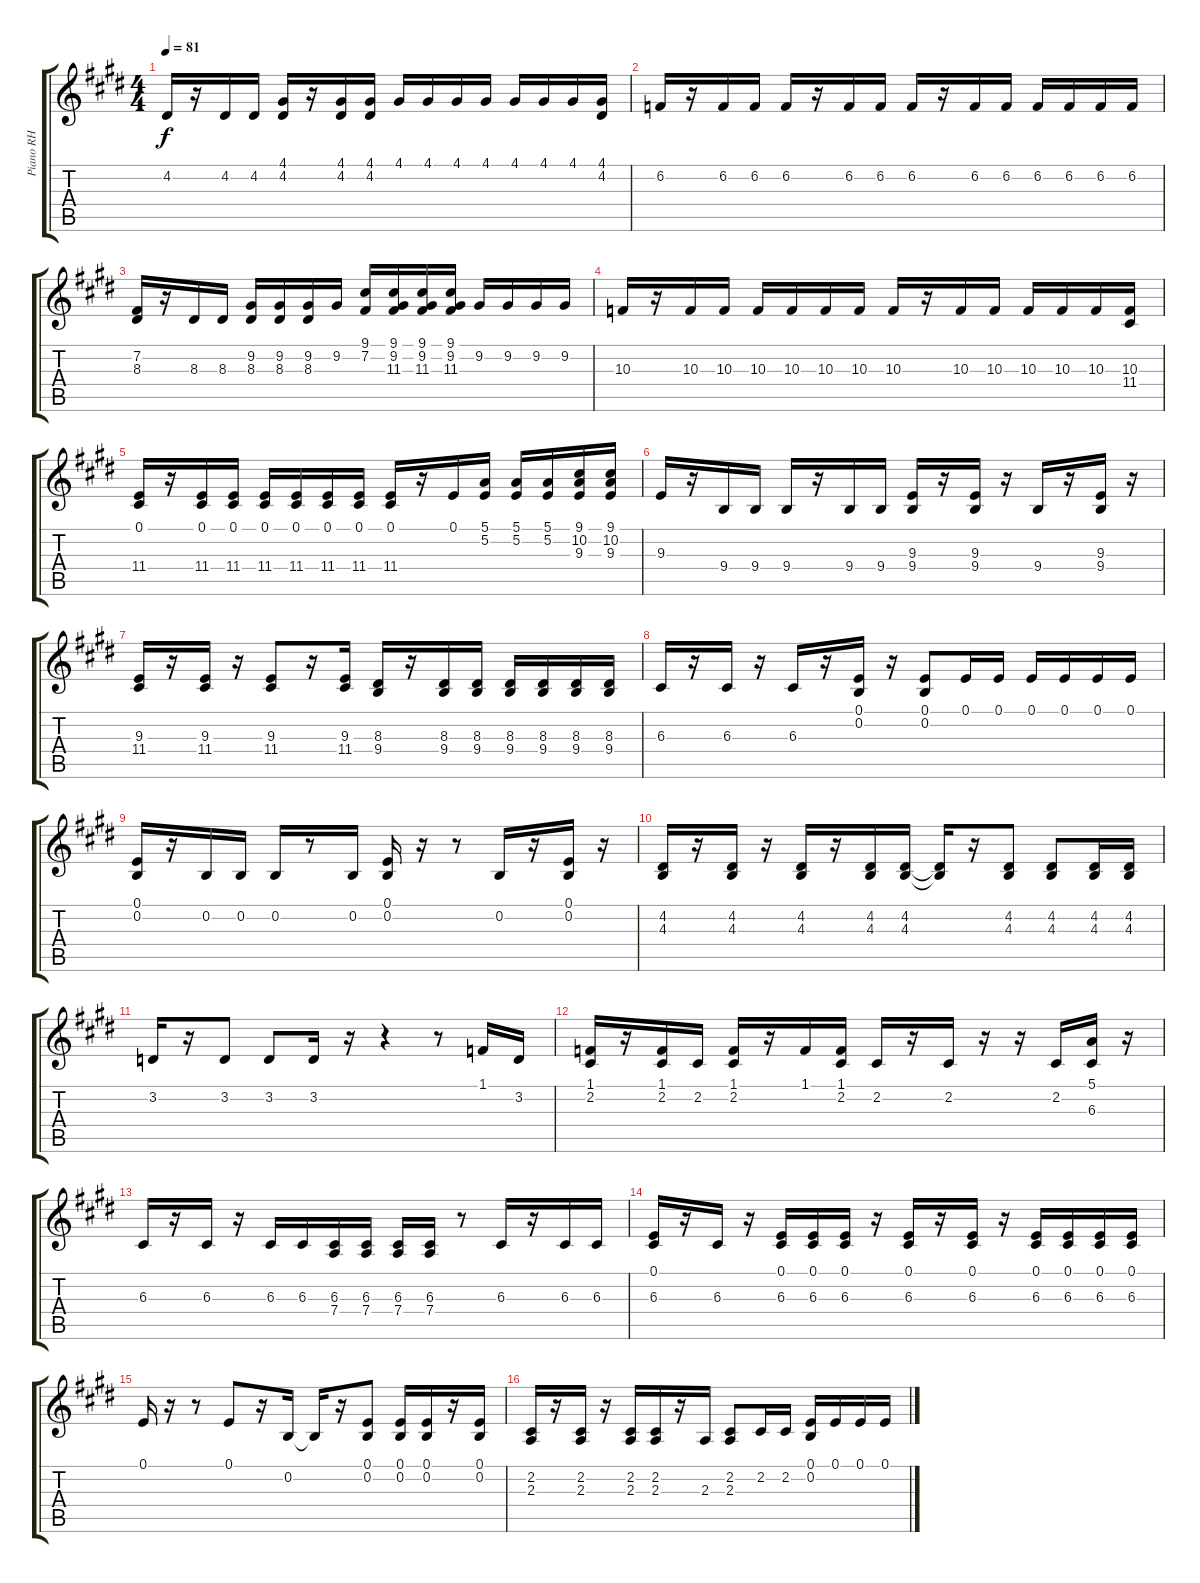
\track ("Piano RH" "Piano RH") {instrument brightacousticpiano}
\staff {score tabs}
\tuning (E4 B3 G3 D3 A2 E2) {hide}
\ts (4 4)
\tempo 81
\clef g2
\ks c#minor
4.2.16{dy f} r.16 4.2.16 4.2.16 (4.1 4.2).16 r.16 (4.1 4.2).16 (4.1 4.2).16 4.1.16 4.1.16 4.1.16 4.1.16 4.1.16 4.1.16 4.1.16 (4.1 4.2).16 |
6.2.16 r.16 6.2.16 6.2.16 6.2.16 r.16 6.2.16 6.2.16 6.2.16 r.16 6.2.16 6.2.16 6.2.16 6.2.16 6.2.16 6.2.16 |
\ks e
(7.2 8.3).16 r.16 8.3.16 8.3.16 (9.2 8.3).16 (9.2 8.3).16 (9.2 8.3).16 9.2.16 (9.1 7.2).16 (9.1 9.2 11.3).16 (9.1 9.2 11.3).16 (9.1 9.2 11.3).16 9.2.16 9.2.16 9.2.16 9.2.16 |
\ks c#minor
10.3.16 r.16 10.3.16 10.3.16 10.3.16 10.3.16 10.3.16 10.3.16 10.3.16 r.16 10.3.16 10.3.16 10.3.16 10.3.16 10.3.16 (10.3 11.4).16 |
(0.1 11.4).16 r.16 (0.1 11.4).16 (0.1 11.4).16 (0.1 11.4).16 (0.1 11.4).16 (0.1 11.4).16 (0.1 11.4).16 (0.1 11.4).16 r.16 0.1.16 (5.1 5.2).16 (5.1 5.2).16 (5.1 5.2).16 (9.1 10.2 9.3).16 (9.1 10.2 9.3).16 |
\ks e
9.3.16 r.16 9.4.16 9.4.16 9.4.16 r.16 9.4.16 9.4.16 (9.3 9.4).16 r.16 (9.3 9.4).16 r.16 9.4.16 r.16 (9.3 9.4).16 r.16 |
\ks c#minor
(9.3 11.4).16 r.16 (9.3 11.4).16 r.16 (9.3 11.4).8 r.16 (9.3 11.4).16 (8.3 9.4).16 r.16 (8.3 9.4).16 (8.3 9.4).16 (8.3 9.4).16 (8.3 9.4).16 (8.3 9.4).16 (8.3 9.4).16 |
6.3.16 r.16 6.3.16 r.16 6.3.16 r.16 (0.1 0.2).16 r.16 (0.1 0.2).8 0.1.16 0.1.16 0.1.16 0.1.16 0.1.16 0.1.16 |
(0.1 0.2).16 r.16 0.2.16 0.2.16 0.2.16 r.8 0.2.16 (0.1 0.2).16 r.16 r.8 0.2.16 r.16 (0.1 0.2).16 r.16 |
\ks e
(4.2 4.3).16 r.16 (4.2 4.3).16 r.16 (4.2 4.3).16 r.16 (4.2 4.3).16 (4.2 4.3).16 (4.2{t} 4.3{t}).16 r.16 (4.2 4.3).8 (4.2 4.3).8 (4.2 4.3).16 (4.2 4.3).16 |
\ks c#minor
3.2.16 r.16 3.2.8 3.2.8 3.2.16 r.16 r.4 r.8 1.1.16 3.2.16 |
(1.1 2.2).16 r.16 (1.1 2.2).16 2.2.16 (1.1 2.2).16 r.16 1.1.16 (1.1 2.2).16 2.2.16 r.16 2.2.16 r.16 r.16 2.2.16 (5.1 6.3).16 r.16 |
6.3.16 r.16 6.3.16 r.16 6.3.16 6.3.16 (6.3 7.4).16 (6.3 7.4).16 (6.3 7.4).16 (6.3 7.4).16 r.8 6.3.16 r.16 6.3.16 6.3.16 |
\ks e
(0.1 6.3).16 r.16 6.3.16 r.16 (0.1 6.3).16 (0.1 6.3).16 (0.1 6.3).16 r.16 (0.1 6.3).16 r.16 (0.1 6.3).16 r.16 (0.1 6.3).16 (0.1 6.3).16 (0.1 6.3).16 (0.1 6.3).16 |
\ks c#minor
0.1.16 r.16 r.8 0.1.8 r.16 0.2.16 0.2{t}.16 r.16 (0.1 0.2).8 (0.1 0.2).16 (0.1 0.2).16 r.16 (0.1 0.2).16 |
(2.2 2.3).16 r.16 (2.2 2.3).16 r.16 (2.2 2.3).16 (2.2 2.3).16 r.16 2.3.16 (2.2 2.3).8 2.2.16 2.2.16 (0.1 0.2).16 0.1.16 0.1.16 0.1.16
